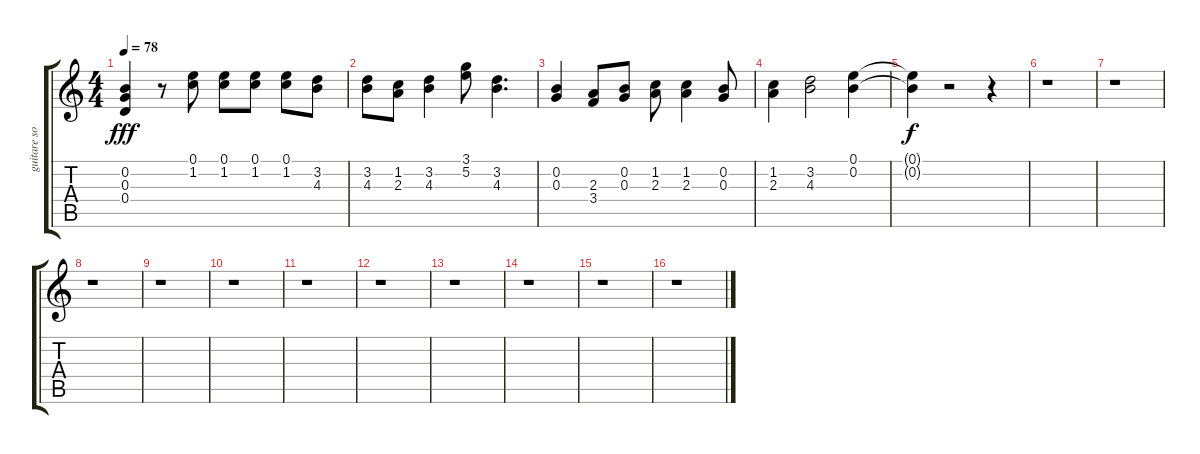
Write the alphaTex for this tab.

\track ("guitare solo" "guitare so") {instrument acousticguitarnylon}
\staff {score tabs}
\tuning (E4 B3 G3 D3 A2 E2) {hide}
\ts (4 4)
\tempo 78
\clef g2
\ks c
(0.2 0.3 0.4).4{dy fff} r.8 (0.1 1.2).8 (0.1 1.2).8 (0.1 1.2).8 (0.1 1.2).8 (3.2 4.3).8 |
(3.2 4.3).8 (1.2 2.3).8 (3.2 4.3).4 (3.1 5.2).8 (3.2 4.3).4{d} |
(0.2 0.3).4 (2.3 3.4).8 (0.2 0.3).8 (1.2 2.3).8 (1.2 2.3).4 (0.2 0.3).8 |
(1.2 2.3).4 (3.2 4.3).2 (0.1 0.2).4 |
(0.1{t} 0.2{t}).4{dy f} r.2 r.4 |
r.1 |
r.1 |
r.1 |
r.1 |
r.1 |
r.1 |
r.1 |
r.1 |
r.1 |
r.1 |
r.1
